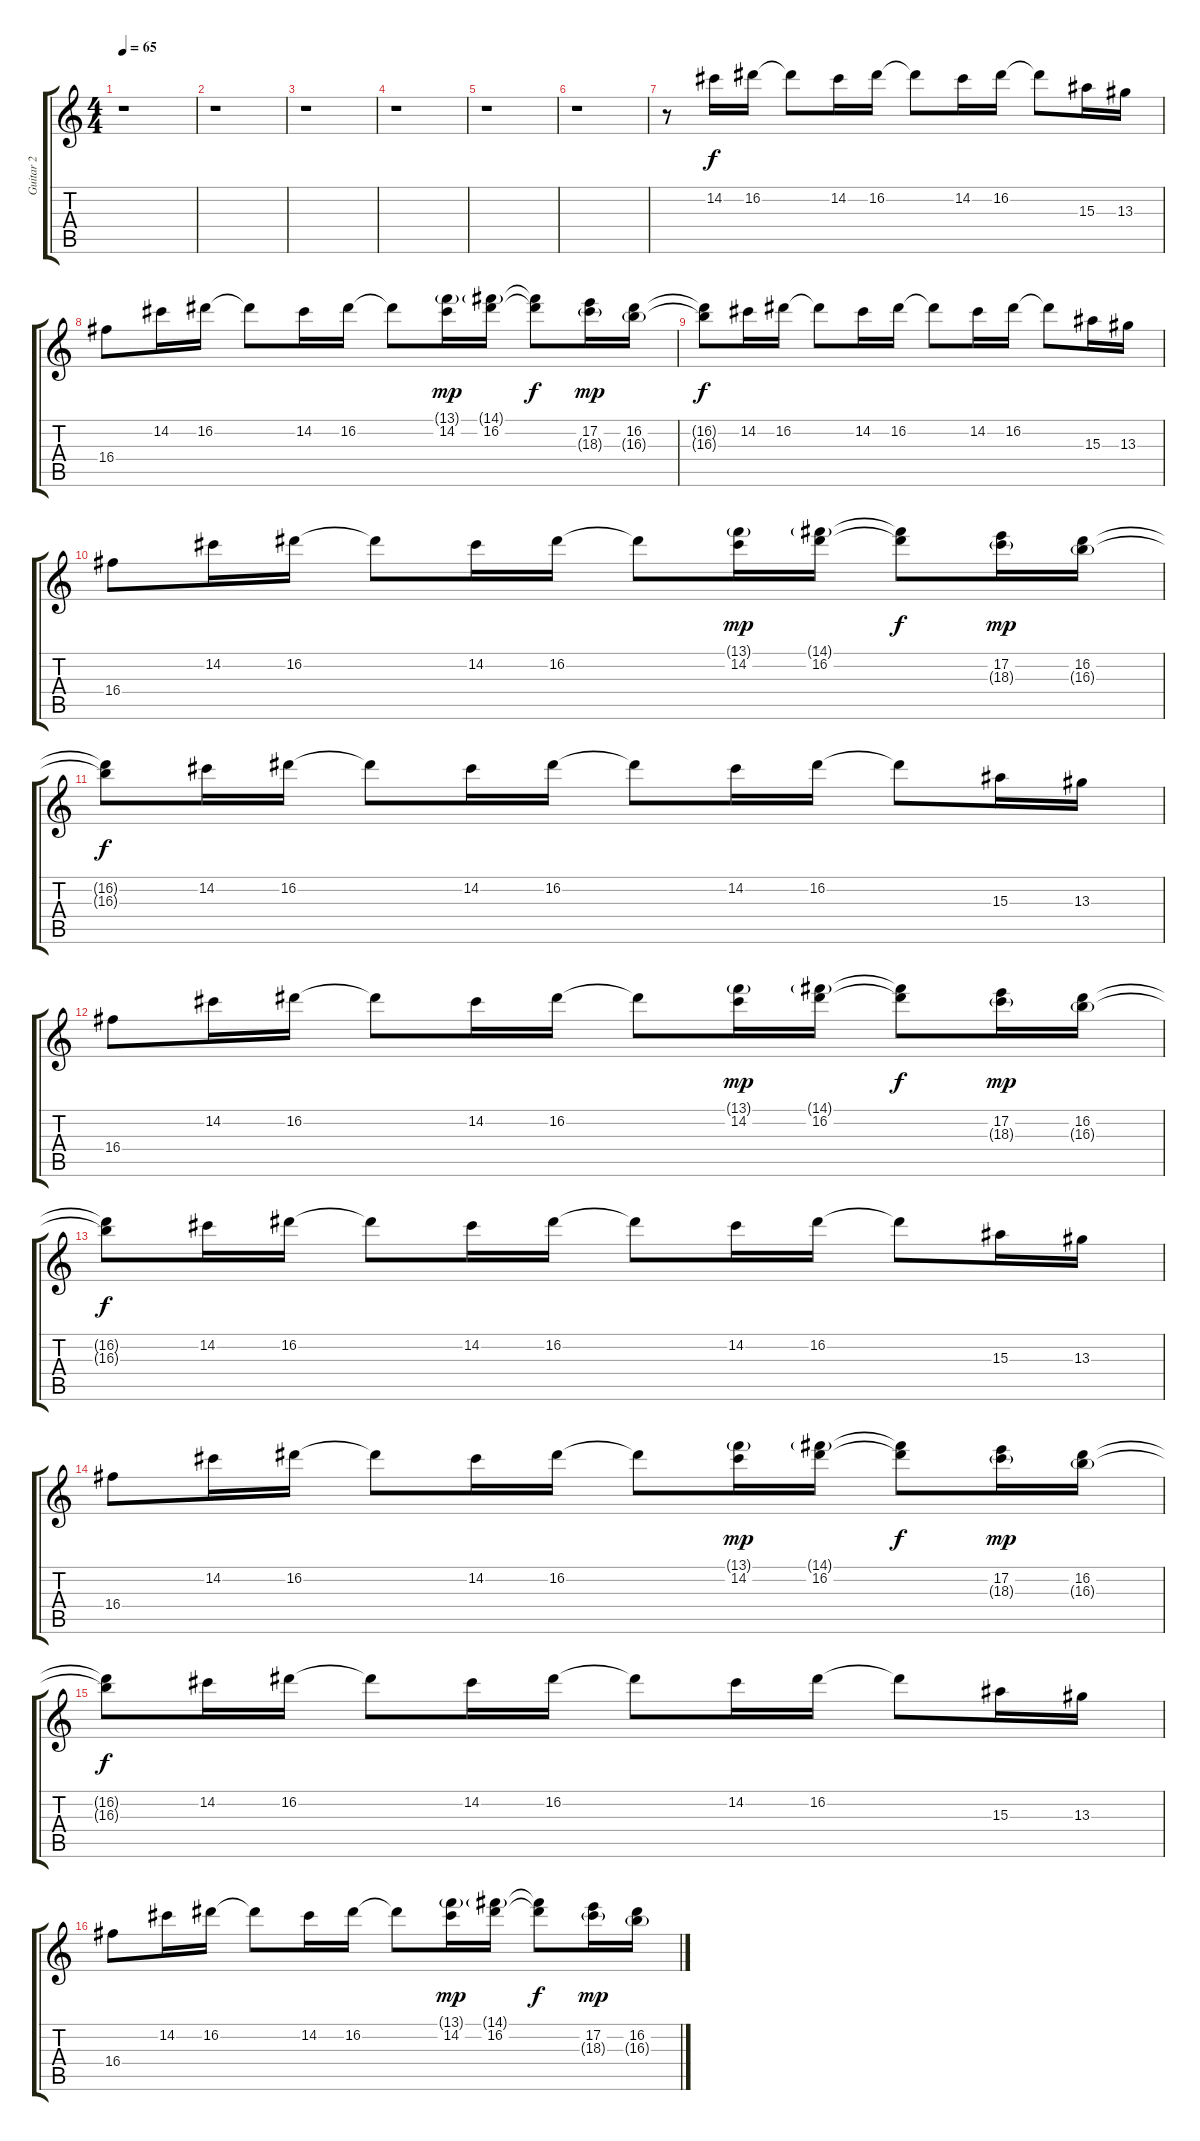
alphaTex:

\track ("Guitar 2" "Guitar 2") {instrument electricguitarjazz}
\staff {score tabs}
\tuning (E4 B3 G3 D3 A2 E2) {hide}
\ts (4 4)
\section ("" "")
\tempo 65
\clef g2
\ks c
r.1{dy f} |
r.1 |
r.1 |
r.1 |
r.1 |
r.1 |
\section ("" "")
r.8 14.2.16 16.2.16 16.2{t}.8 14.2.16 16.2.16 16.2{t}.8 14.2.16 16.2.16 16.2{t}.8 15.3.16 13.3.16 |
16.4.8 14.2.16 16.2.16 16.2{t}.8 14.2.16 16.2.16 16.2{t}.8 (13.1{g} 14.2).16{dy mp} (14.1{g} 16.2).16 (14.1{t} 16.2{t}).8{dy f} (17.2 18.3{g}).16{dy mp} (16.2 16.3{g}).16 |
(16.2{t} 16.3{t}).8{dy f} 14.2.16 16.2.16 16.2{t}.8 14.2.16 16.2.16 16.2{t}.8 14.2.16 16.2.16 16.2{t}.8 15.3.16 13.3.16 |
16.4.8 14.2.16 16.2.16 16.2{t}.8 14.2.16 16.2.16 16.2{t}.8 (13.1{g} 14.2).16{dy mp} (14.1{g} 16.2).16 (14.1{t} 16.2{t}).8{dy f} (17.2 18.3{g}).16{dy mp} (16.2 16.3{g}).16 |
(16.2{t} 16.3{t}).8{dy f} 14.2.16 16.2.16 16.2{t}.8 14.2.16 16.2.16 16.2{t}.8 14.2.16 16.2.16 16.2{t}.8 15.3.16 13.3.16 |
16.4.8 14.2.16 16.2.16 16.2{t}.8 14.2.16 16.2.16 16.2{t}.8 (13.1{g} 14.2).16{dy mp} (14.1{g} 16.2).16 (14.1{t} 16.2{t}).8{dy f} (17.2 18.3{g}).16{dy mp} (16.2 16.3{g}).16 |
(16.2{t} 16.3{t}).8{dy f} 14.2.16 16.2.16 16.2{t}.8 14.2.16 16.2.16 16.2{t}.8 14.2.16 16.2.16 16.2{t}.8 15.3.16 13.3.16 |
16.4.8 14.2.16 16.2.16 16.2{t}.8 14.2.16 16.2.16 16.2{t}.8 (13.1{g} 14.2).16{dy mp} (14.1{g} 16.2).16 (14.1{t} 16.2{t}).8{dy f} (17.2 18.3{g}).16{dy mp} (16.2 16.3{g}).16 |
(16.2{t} 16.3{t}).8{dy f} 14.2.16 16.2.16 16.2{t}.8 14.2.16 16.2.16 16.2{t}.8 14.2.16 16.2.16 16.2{t}.8 15.3.16 13.3.16 |
16.4.8 14.2.16 16.2.16 16.2{t}.8 14.2.16 16.2.16 16.2{t}.8 (13.1{g} 14.2).16{dy mp} (14.1{g} 16.2).16 (14.1{t} 16.2{t}).8{dy f} (17.2 18.3{g}).16{dy mp} (16.2 16.3{g}).16
